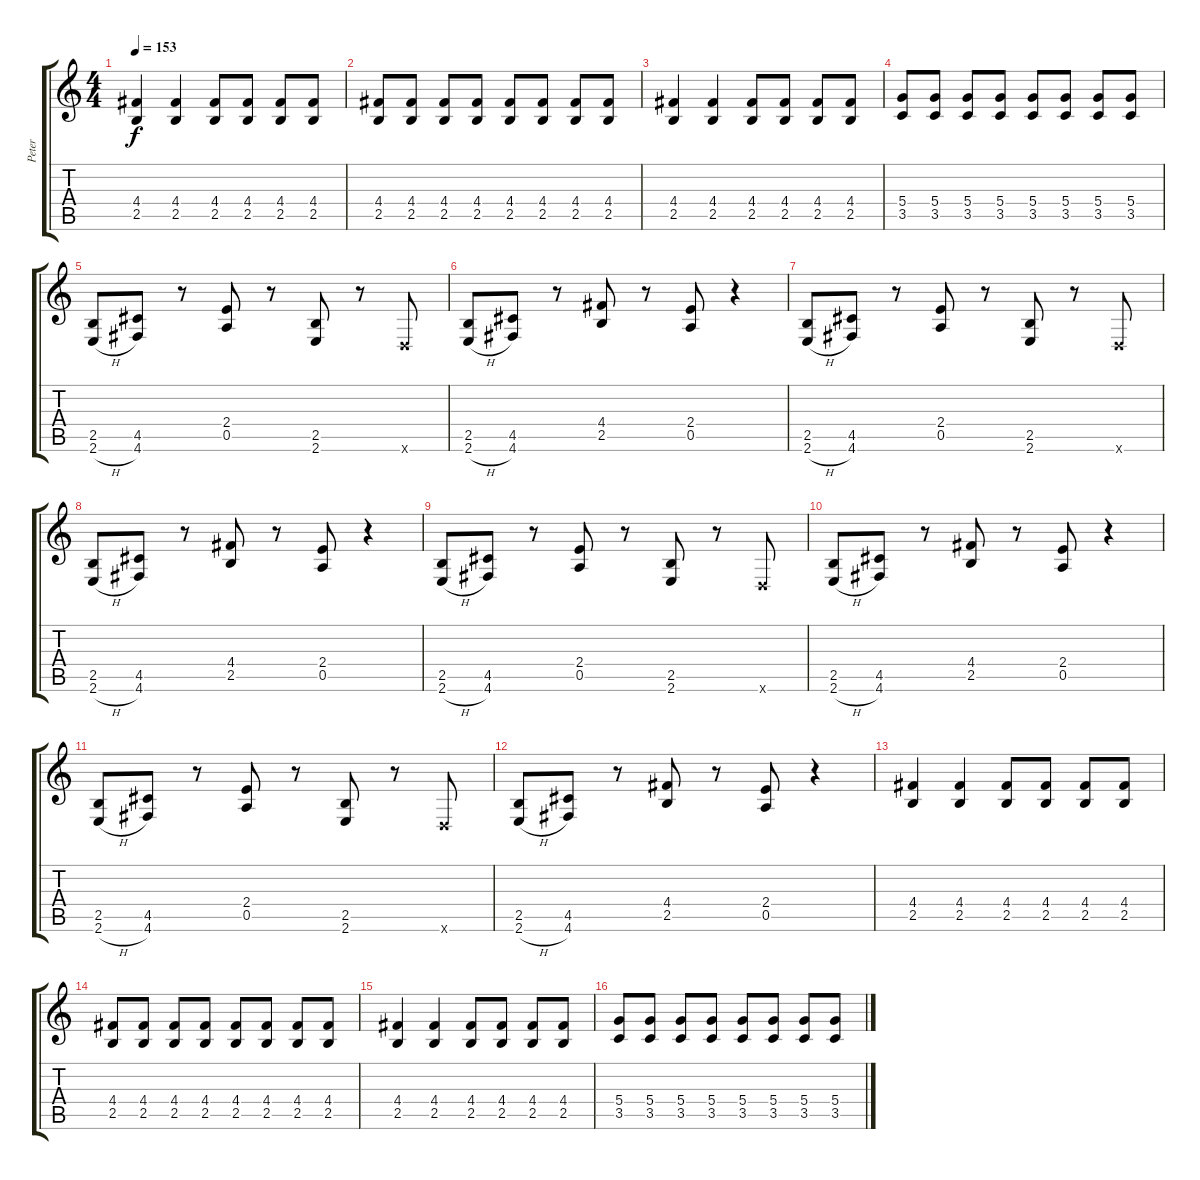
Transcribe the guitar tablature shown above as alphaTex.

\track ("Peter" "Peter") {instrument distortionguitar}
\staff {score tabs}
\tuning (E4 B3 G3 D3 A2 D2) {hide}
\ts (4 4)
\tempo 153
\clef g2
\ks c
(4.4 2.5).4{dy f} (4.4 2.5).4 (4.4 2.5).8 (4.4 2.5).8 (4.4 2.5).8 (4.4 2.5).8 |
(4.4 2.5).8 (4.4 2.5).8 (4.4 2.5).8 (4.4 2.5).8 (4.4 2.5).8 (4.4 2.5).8 (4.4 2.5).8 (4.4 2.5).8 |
(4.4 2.5).4 (4.4 2.5).4 (4.4 2.5).8 (4.4 2.5).8 (4.4 2.5).8 (4.4 2.5).8 |
(5.4 3.5).8 (5.4 3.5).8 (5.4 3.5).8 (5.4 3.5).8 (5.4 3.5).8 (5.4 3.5).8 (5.4 3.5).8 (5.4 3.5).8 |
(2.5 2.6{h}).8 (4.5 4.6).8 r.8 (2.4 0.5).8 r.8 (2.5 2.6).8 r.8 0.6{x}.8 |
(2.5 2.6{h}).8 (4.5 4.6).8 r.8 (4.4 2.5).8 r.8 (2.4 0.5).8 r.4 |
(2.5 2.6{h}).8 (4.5 4.6).8 r.8 (2.4 0.5).8 r.8 (2.5 2.6).8 r.8 0.6{x}.8 |
(2.5 2.6{h}).8 (4.5 4.6).8 r.8 (4.4 2.5).8 r.8 (2.4 0.5).8 r.4 |
(2.5 2.6{h}).8 (4.5 4.6).8 r.8 (2.4 0.5).8 r.8 (2.5 2.6).8 r.8 0.6{x}.8 |
(2.5 2.6{h}).8 (4.5 4.6).8 r.8 (4.4 2.5).8 r.8 (2.4 0.5).8 r.4 |
(2.5 2.6{h}).8 (4.5 4.6).8 r.8 (2.4 0.5).8 r.8 (2.5 2.6).8 r.8 0.6{x}.8 |
(2.5 2.6{h}).8 (4.5 4.6).8 r.8 (4.4 2.5).8 r.8 (2.4 0.5).8 r.4 |
(4.4 2.5).4 (4.4 2.5).4 (4.4 2.5).8 (4.4 2.5).8 (4.4 2.5).8 (4.4 2.5).8 |
(4.4 2.5).8 (4.4 2.5).8 (4.4 2.5).8 (4.4 2.5).8 (4.4 2.5).8 (4.4 2.5).8 (4.4 2.5).8 (4.4 2.5).8 |
(4.4 2.5).4 (4.4 2.5).4 (4.4 2.5).8 (4.4 2.5).8 (4.4 2.5).8 (4.4 2.5).8 |
(5.4 3.5).8 (5.4 3.5).8 (5.4 3.5).8 (5.4 3.5).8 (5.4 3.5).8 (5.4 3.5).8 (5.4 3.5).8 (5.4 3.5).8
